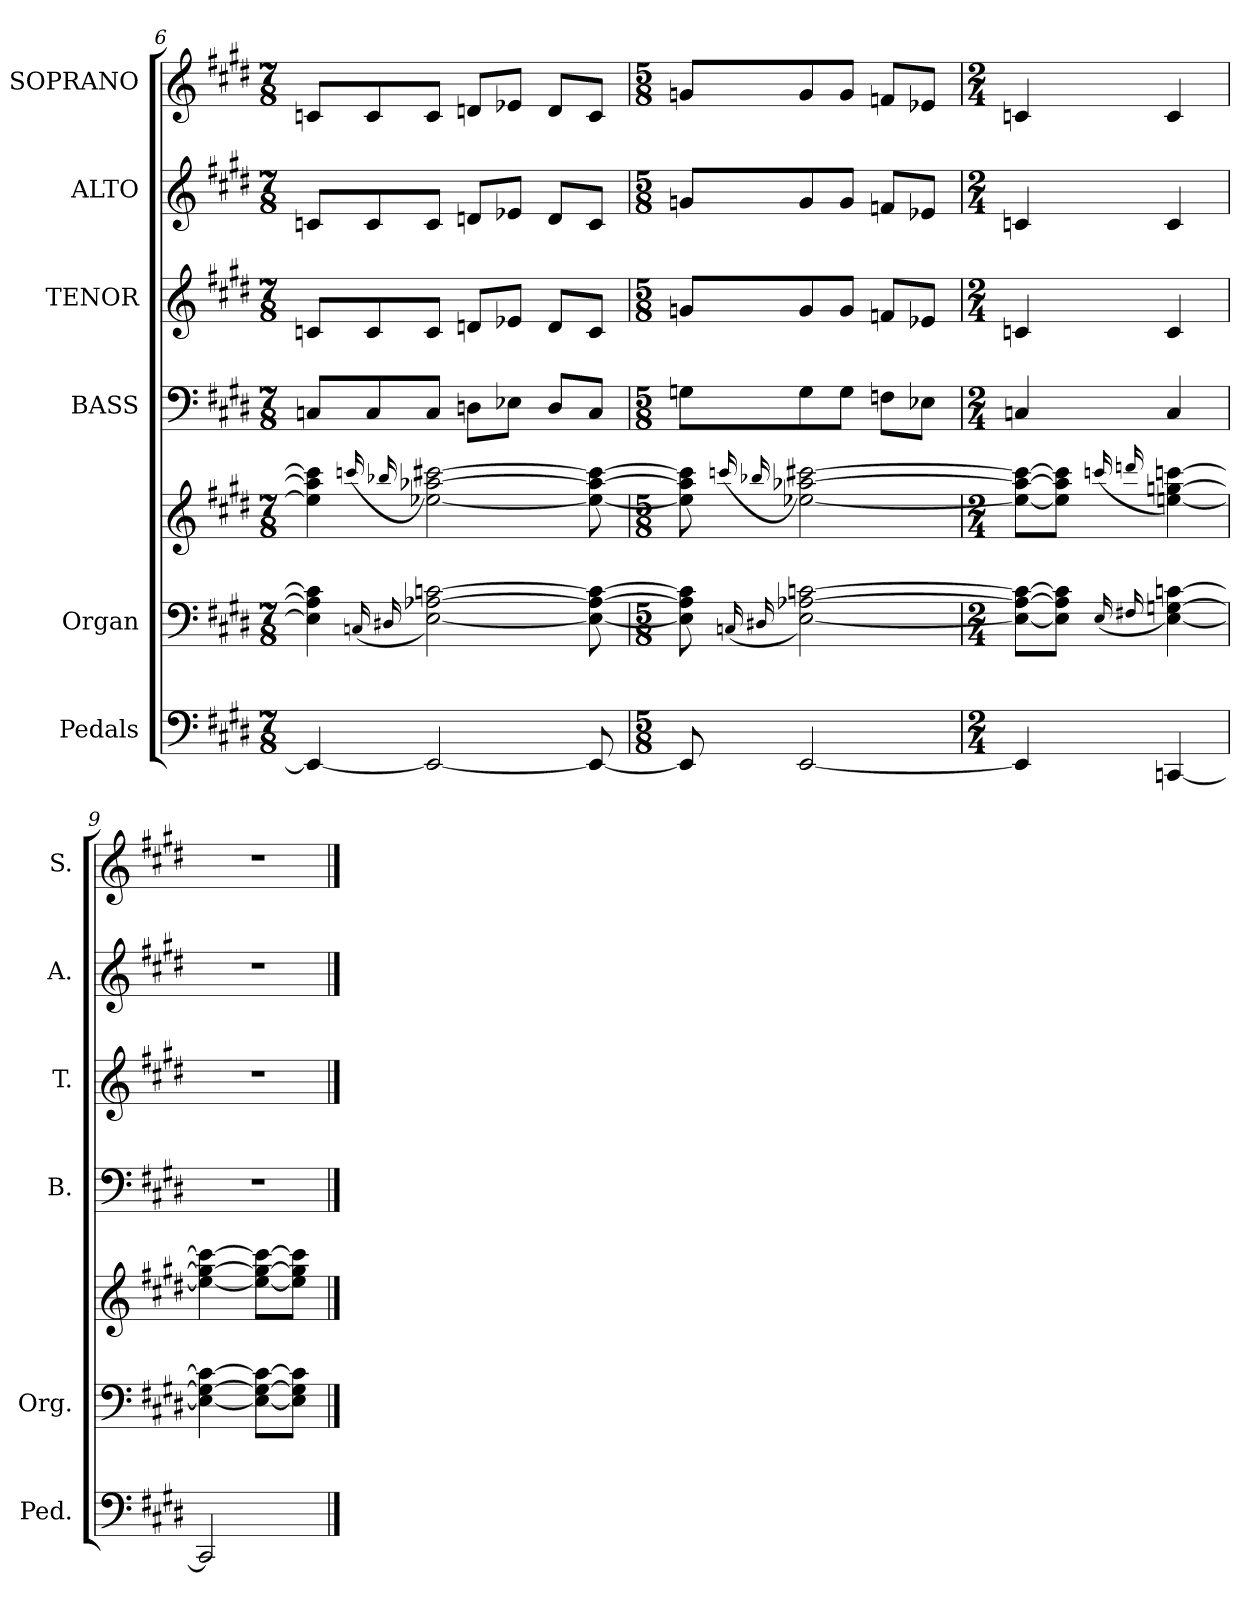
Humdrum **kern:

**kern	**kern	**kern	**kern	**kern	**kern	**kern
*part6	*part5	*part5	*part4	*part3	*part2	*part1
*staff7	*staff6	*staff5	*staff4	*staff3	*staff2	*staff1
*I"Pedals	*I"Organ	*	*I"BASS	*I"TENOR	*I"ALTO	*I"SOPRANO
*I'Ped.	*I'Org.	*	*I'B.	*I'T.	*I'A.	*I'S.
*clefF4	*clefF4	*clefG2	*clefF4	*clefG2	*clefG2	*clefG2
*k[f#c#g#d#]	*k[f#c#g#d#]	*k[f#c#g#d#]	*k[f#c#g#d#]	*k[f#c#g#d#]	*k[f#c#g#d#]	*k[f#c#g#d#]
*E:	*E:	*E:	*E:	*E:	*E:	*E:
*M7/8	*M7/8	*M7/8	*M7/8	*M7/8	*M7/8	*M7/8
=6	=6	=6	=6	=6	=6	=6
4EEn_	4E] 4A-] 4c]	4ee-] 4aa-] 4ccc#]	8CnL	8cnL	8cnL	8cnL
.	.	.	8C	8c	8c	8c
.	(16qqCn/	(16qqcccn/	.	.	.	.
.	16qqD#X/	16qqbb-X/	.	.	.	.
2EEn_	[2E [2A-X [2cn)	[2ee-X [2aa-X [2ccc#X)	8CJ	8cJ	8cJ	8cJ
.	.	.	8DnL	8dnL	8dnL	8dnL
.	.	.	8E-XJ	8e-XJ	8e-XJ	8e-XJ
.	.	.	8DL	8dL	8dL	8dL
8EE_	8E_ 8A-_ 8c_	8ee-_ 8aa-_ 8ccc#_	8CJ	8cJ	8cJ	8cJ
=7	=7	=7	=7	=7	=7	=7
*M5/8	*M5/8	*M5/8	*M5/8	*M5/8	*M5/8	*M5/8
8EE]	8E] 8A-] 8c]	8ee-] 8aa-] 8ccc#]	8GnL	8gnL	8gnL	8gnL
.	(16qqCn/	(16qqcccn/	.	.	.	.
.	16qqD#X/	16qqbb-X/	.	.	.	.
[2EE	[2E [2A-X [2cn)	[2ee-X [2aa-X [2ccc#X)	8G	8g	8g	8g
.	.	.	8GJ	8gJ	8gJ	8gJ
.	.	.	8FnL	8fnL	8fnL	8fnL
.	.	.	8E-XJ	8e-XJ	8e-XJ	8e-XJ
=8	=8	=8	=8	=8	=8	=8
*M2/4	*M2/4	*M2/4	*M2/4	*M2/4	*M2/4	*M2/4
4EE]	8E_ 8A-_ 8c_L	8ee-_ 8aa-_ 8ccc#_L	4Cn	4cn	4cn	4cn
.	8E] 8A-] 8c]J	8ee-] 8aa-] 8ccc#]J	.	.	.	.
.	(16qqE/	(16qqcccn/	.	.	.	.
.	16qqF#X/	16qqdddn/	.	.	.	.
[4CCn	[4E [4Gn [4cn)	[4een [4ggn [4cccn)	4C	4c	4c	4c
=9	=9	=9	=9	=9	=9	=9
2CC]	4E_ 4G_ 4c_	4ee_ 4gg_ 4ccc_	2r	2r	2r	2r
.	8E_ 8G_ 8c_L	8ee_ 8gg_ 8ccc_L	.	.	.	.
.	8E] 8G] 8c]J	8ee] 8gg] 8ccc]J	.	.	.	.
==	==	==	==	==	==	==
*-	*-	*-	*-	*-	*-	*-
